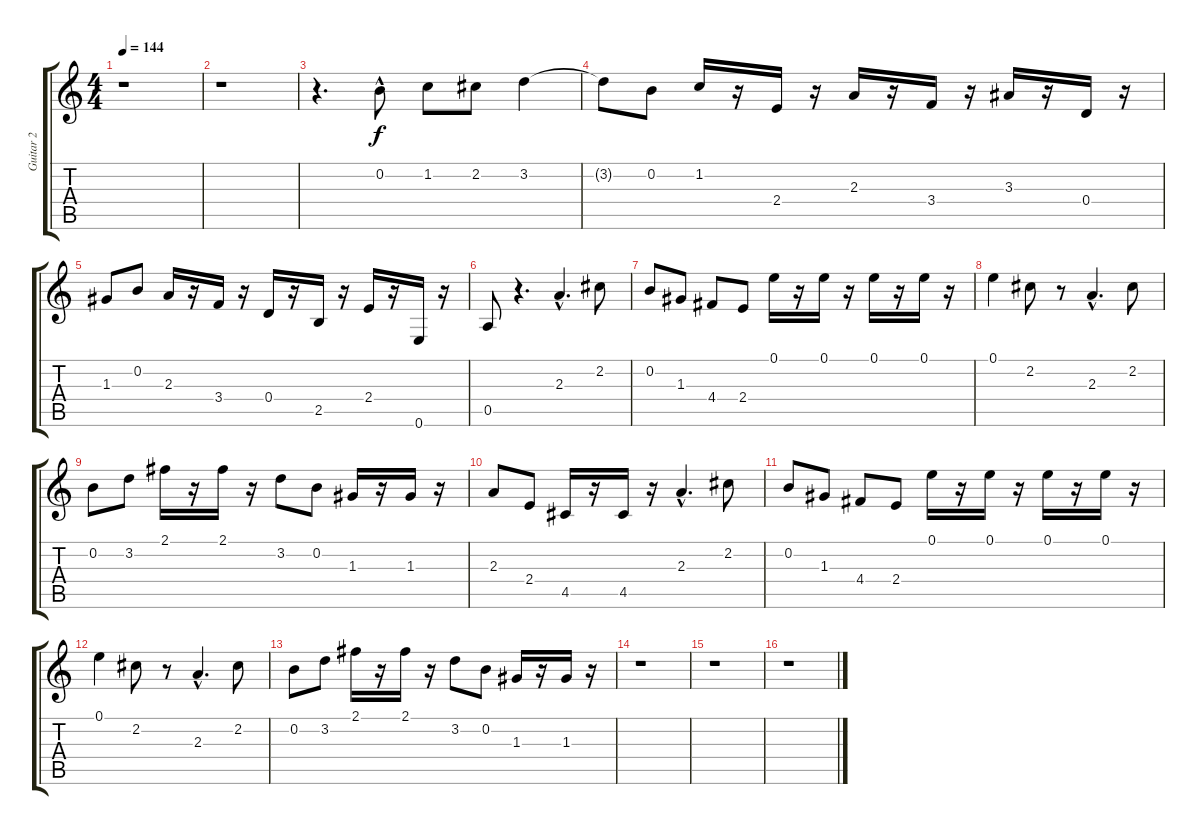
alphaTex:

\track ("Guitar 2" "Guitar 2") {instrument acousticguitarnylon}
\staff {score tabs}
\tuning (E4 B3 G3 D3 A2 E2) {hide}
\ts (4 4)
\tempo 144
\clef g2
\ks c
r.1{dy f} |
r.1 |
r.4{d} 0.2{hac}.8 1.2.8 2.2.8 3.2.4 |
3.2{t}.8 0.2.8 1.2.16 r.16 2.4.16 r.16 2.3.16 r.16 3.4.16 r.16 3.3.16 r.16 0.4.16 r.16 |
1.3.8 0.2.8 2.3.16 r.16 3.4.16 r.16 0.4.16 r.16 2.5.16 r.16 2.4.16 r.16 0.6.16 r.16 |
0.5.8 r.4{d} 2.3{hac}.4{d} 2.2.8 |
0.2.8 1.3.8 4.4.8 2.4.8 0.1.16 r.16 0.1.16 r.16 0.1.16 r.16 0.1.16 r.16 |
0.1.4 2.2.8 r.8 2.3{hac}.4{d} 2.2.8 |
0.2.8 3.2.8 2.1.16 r.16 2.1.16 r.16 3.2.8 0.2.8 1.3.16 r.16 1.3.16 r.16 |
2.3.8 2.4.8 4.5.16 r.16 4.5.16 r.16 2.3{hac}.4{d} 2.2.8 |
0.2.8 1.3.8 4.4.8 2.4.8 0.1.16 r.16 0.1.16 r.16 0.1.16 r.16 0.1.16 r.16 |
0.1.4 2.2.8 r.8 2.3{hac}.4{d} 2.2.8 |
0.2.8 3.2.8 2.1.16 r.16 2.1.16 r.16 3.2.8 0.2.8 1.3.16 r.16 1.3.16 r.16 |
r.1 |
r.1 |
r.1
